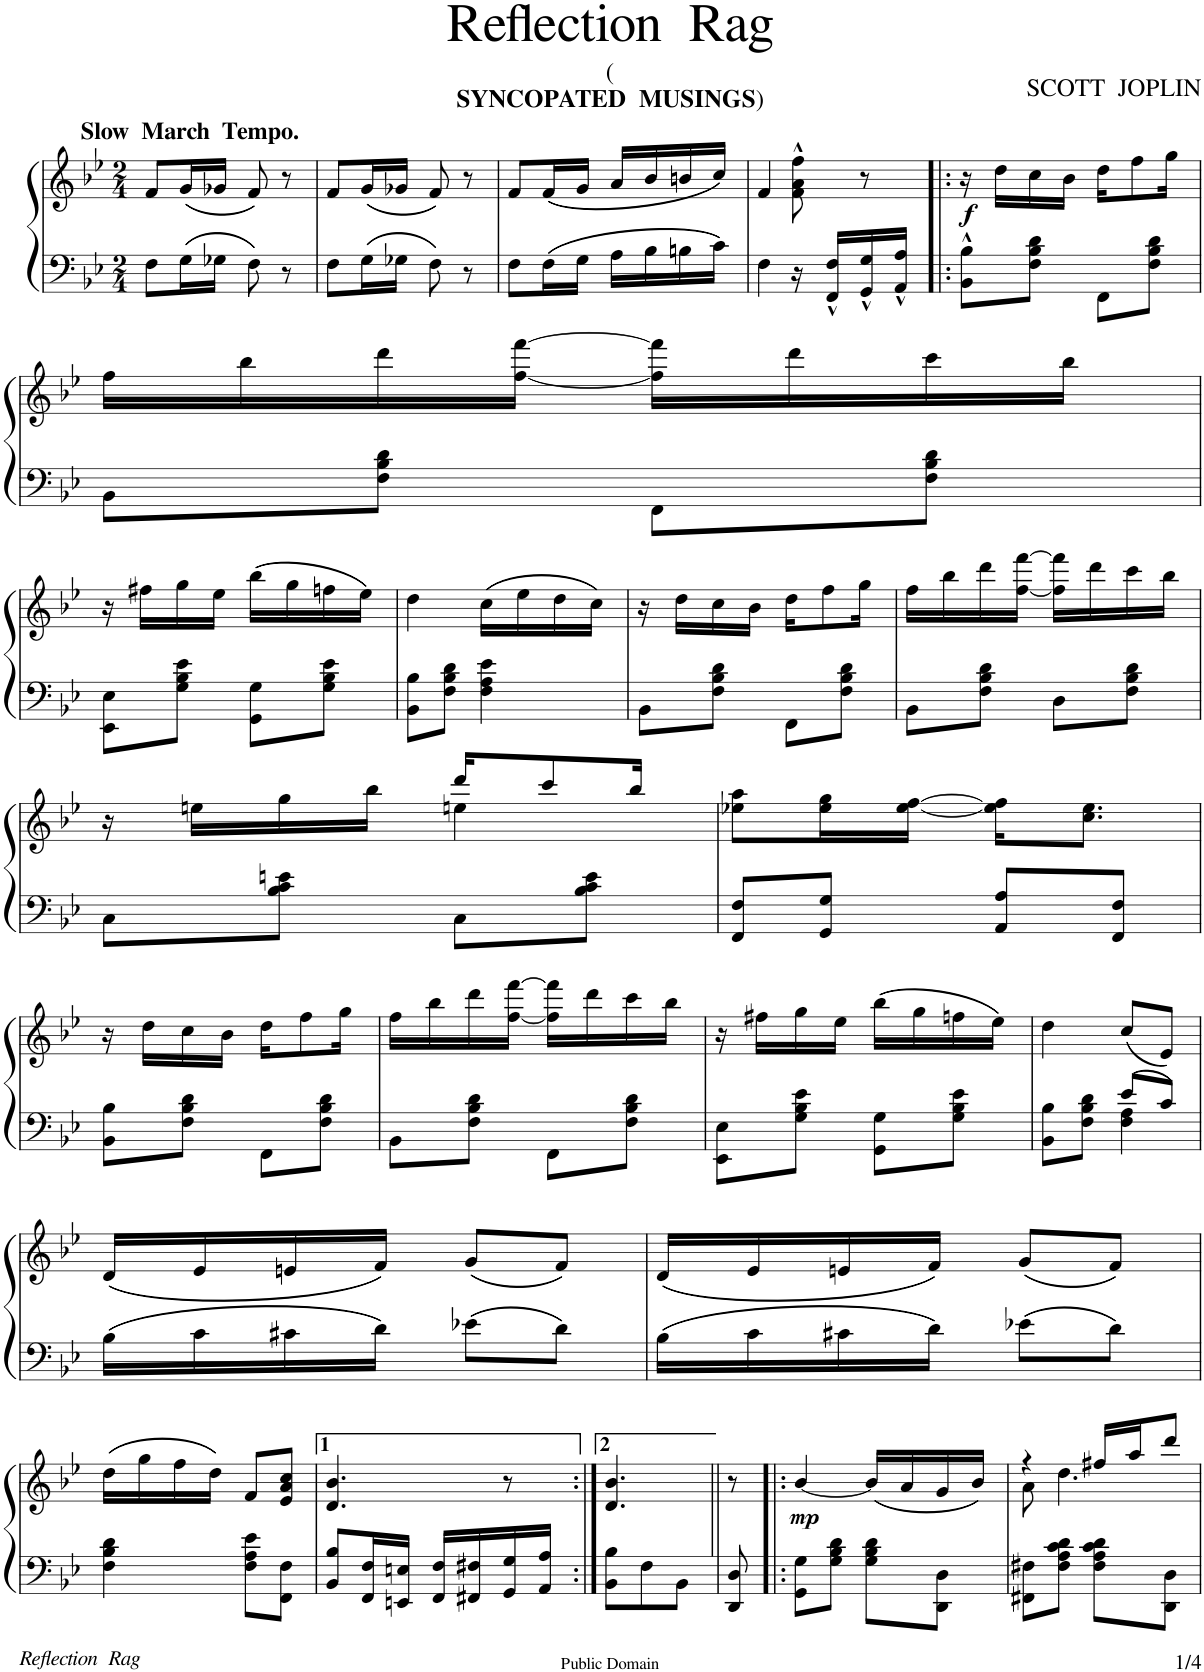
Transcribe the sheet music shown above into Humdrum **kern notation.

**kern	**kern	**dynam
*part1	*part1	*part1
*staff2	*staff1	*staff1/2
*I"Piano	*	*
*I'Pno	*	*
*clefF4	*clefG2	*
*k[b-e-]	*k[b-e-]	*
*B-:	*B-:	*
*M2/4	*M2/4	*
=1	=1	=1
!	!LO:TX:a:B:t=Slow  March  Tempo.	!
8F\L	8f/L	.
16G\L	(16g/L	.
16G-X\JJ	16g-X/JJ	.
8F\	8f/)	.
8r	8r	.
=2	=2	=2
8F\L	8f/L	.
16G\L	(16g/L	.
16G-X\JJ	16g-X/JJ	.
8F\	8f/)	.
8r	8r	.
=3	=3	=3
8F\L	8f/L	.
16F\L	(16f/L	.
16G\JJ	16g/JJ	.
16A\LL	16a/LL	.
16B-\	16b-/	.
16Bn\	16bn/	.
16c\JJ	16cc/JJ)	.
=4	=4	=4
4F\	4f/	.
16r	8f\^^ 8a\^^ 8ff\^^	.
16FF/^^ 16F/^^LL	.	.
16GG/^^ 16G/^^	8r	.
16AA/^^ 16A/^^JJ	.	.
=5!|:	=5!|:	=5!|:
!	!	!LO:DY:b
8BB-\^^ 8B-\^^L	16r	f
.	16dd\LL	.
8F\ 8B-\ 8d\J	16cc\	.
.	16b-\JJ	.
8FF\L	16dd\KL	.
.	8ff\	.
8F\ 8B-\ 8d\J	.	.
.	16gg\Jk	.
!!LO:LB:g=z
=6	=6	=6
8BB-\L	16ff\LL	.
.	16bb-\	.
8F\ 8B-\ 8d\J	16ddd\	.
.	[16ff\ [16fff\JJ	.
8FF\L	16ff\] 16fff\]LL	.
.	16ddd\	.
8F\ 8B-\ 8d\J	16ccc\	.
.	16bb-\JJ	.
!!LO:LB:g=z
=7	=7	=7
8EE-\ 8E-\L	16r	.
.	16ff#X\LL	.
8G\ 8B-\ 8e-\J	16gg\	.
.	16ee-\JJ	.
8GG\ 8G\L	(16bb-\LL	.
.	16gg\	.
8G\ 8B-\ 8e-\J	16ffn\	.
.	16ee-\JJ)	.
=8	=8	=8
8BB-\ 8B-\L	4dd\	.
8F\ 8B-\ 8d\J	.	.
4F\ 4A\ 4e-\	(16cc\LL	.
.	16ee-\	.
.	16dd\	.
.	16cc\JJ)	.
=9	=9	=9
8BB-\L	16r	.
.	16dd\LL	.
8F\ 8B-\ 8d\J	16cc\	.
.	16b-\JJ	.
8FF\L	16dd\KL	.
.	8ff\	.
8F\ 8B-\ 8d\J	.	.
.	16gg\Jk	.
=10	=10	=10
8BB-\L	16ff\LL	.
.	16bb-\	.
8F\ 8B-\ 8d\J	16ddd\	.
.	[16ff\ [16fff\JJ	.
8D\L	16ff\] 16fff\]LL	.
.	16ddd\	.
8F\ 8B-\ 8d\J	16ccc\	.
.	16bb-\JJ	.
!!LO:LB:g=z
=11	=11	=11
*	*^	*
8C\L	16r	16ryy	.
.	16een\LL	16ryy	.
8B-\ 8c\ 8en\J	16gg\	8ryy	.
.	16bb-\JJ	.	.
8C\L	16ddd/KL	4een\	.
.	8ccc/	.	.
8B-\ 8c\ 8e\J	.	.	.
.	16bb-/Jk	.	.
*	*v	*v	*
=12	=12	=12
8FF/ 8F/L	8ee-X\ 8aa\L	.
8GG/ 8G/J	16ee-\ 16gg\L	.
.	[16ee-\ [16ff\JJ	.
8AA/ 8A/L	16ee-\] 16ff\]KL	.
.	8.cc\ 8.ee-\J	.
8FF/ 8F/J	.	.
!!LO:LB:g=z
=13	=13	=13
8BB-\ 8B-\L	16r	.
.	16dd\LL	.
8F\ 8B-\ 8d\J	16cc\	.
.	16b-\JJ	.
8FF\L	16dd\KL	.
.	8ff\	.
8F\ 8B-\ 8d\J	.	.
.	16gg\Jk	.
=14	=14	=14
8BB-\L	16ff\LL	.
.	16bb-\	.
8F\ 8B-\ 8d\J	16ddd\	.
.	[16ff\ [16fff\JJ	.
8FF\L	16ff\] 16fff\]LL	.
.	16ddd\	.
8F\ 8B-\ 8d\J	16ccc\	.
.	16bb-\JJ	.
=15	=15	=15
8EE-\ 8E-\L	16r	.
.	16ff#X\LL	.
8G\ 8B-\ 8e-\J	16gg\	.
.	16ee-\JJ	.
8GG\ 8G\L	(16bb-\LL	.
.	16gg\	.
8G\ 8B-\ 8e-\J	16ffn\	.
.	16ee-\JJ)	.
=16	=16	=16
*^	*	*
8BB-\ 8B-\L	4ryy	4dd\	.
8F\ 8B-\ 8d\J	.	.	.
8e-/L	4F\ 4A\	(8cc/L	.
8c/J	.	8e-/J)	.
*v	*v	*	*
!!LO:LB:g=z
=17	=17	=17
16B-\LL	(16d/LL	.
16c\	16e-/	.
16c#X\	16en/	.
16d\JJ	16f/JJ)	.
8e-X\L	(8g/L	.
8d\J	8f/J)	.
=18	=18	=18
16B-\LL	(16d/LL	.
16c\	16e-/	.
16c#X\	16en/	.
16d\JJ	16f/JJ)	.
8e-X\L	(8g/L	.
8d\J	8f/J)	.
!!LO:LB:g=z
=19	=19	=19
4F\ 4B-\ 4d\	(16dd\LL	.
.	16gg\	.
.	16ff\	.
.	16dd\JJ)	.
8F\ 8A\ 8e-\L	8f/L	.
8FF\ 8F\J	8e-/ 8a/ 8cc/J	.
=20	=20	=20
8BB-/ 8B-/L	4.d/ 4.b-/	.
16FF/ 16F/L	.	.
16EEn/ 16En/JJ	.	.
16FF/ 16F/LL	.	.
16FF#X/ 16F#X/	.	.
16GG/ 16G/	8r	.
16AA/ 16A/JJ	.	.
=21:|!	=21:|!	=21:|!
8BB-\ 8B-\L	4.d/ 4.b-/	.
8F\	.	.
8BB-\J	.	.
=22||	=22||	=22||
8DD/ 8D/	8r	.
=23!|:	=23!|:	=23!|:
!	!	!LO:DY:b
8GG\ 8G\L	[4b-/	mp
8G\ 8B-\ 8d\J	.	.
8G\ 8B-\ 8d\L	(16b-/LL]	.
.	16a/	.
8DD\ 8D\J	16g/	.
.	16b-/JJ)	.
=24	=24	=24
*	*^	*
8FF#X\ 8F#X\L	4r	8a\	.
8F#\ 8A\ 8c\ 8d\J	.	4.dd\	.
8F#\ 8A\ 8c\ 8d\L	16ff#X/LL	.	.
.	16aa/J	.	.
8DD\ 8D\J	8ddd/J	.	.
*	*v	*v	*
=	=	=
*-	*-	*-
